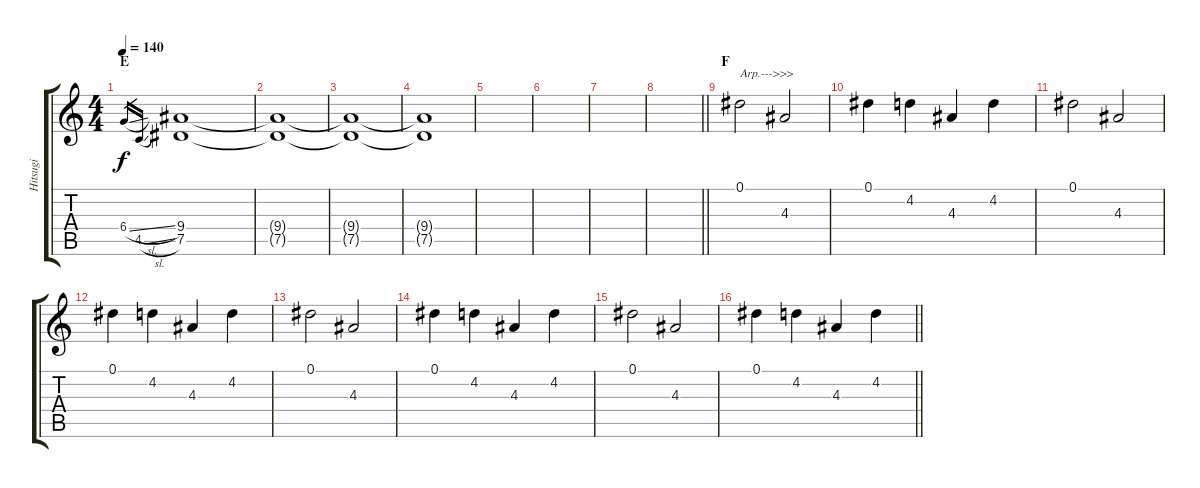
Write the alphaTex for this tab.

\track ("Hitsugi" "Hitsugi") {instrument overdrivenguitar}
\staff {score tabs}
\tuning (Eb4 Bb3 Gb3 Db3 Ab2 Eb2) {hide}
\ts (4 4)
\section ("" "E")
\tempo 140
\clef g2
\ks c
6.4{sl}.16{gr dy f} 4.5{sl}.16{gr} (9.4 7.5).1 |
(9.4{t} 7.5{t}).1 |
(9.4{t} 7.5{t}).1 |
(9.4{t} 7.5{t}).1 |
|
|
|
\barLineRight lightlight
|
\section ("" "F")
0.1.2{txt "Arp.--->>>"} 4.3.2 |
0.1.4 4.2.4 4.3.4 4.2.4 |
0.1.2 4.3.2 |
0.1.4 4.2.4 4.3.4 4.2.4 |
0.1.2 4.3.2 |
0.1.4 4.2.4 4.3.4 4.2.4 |
0.1.2 4.3.2 |
\barLineRight lightlight
0.1.4 4.2.4 4.3.4 4.2.4
